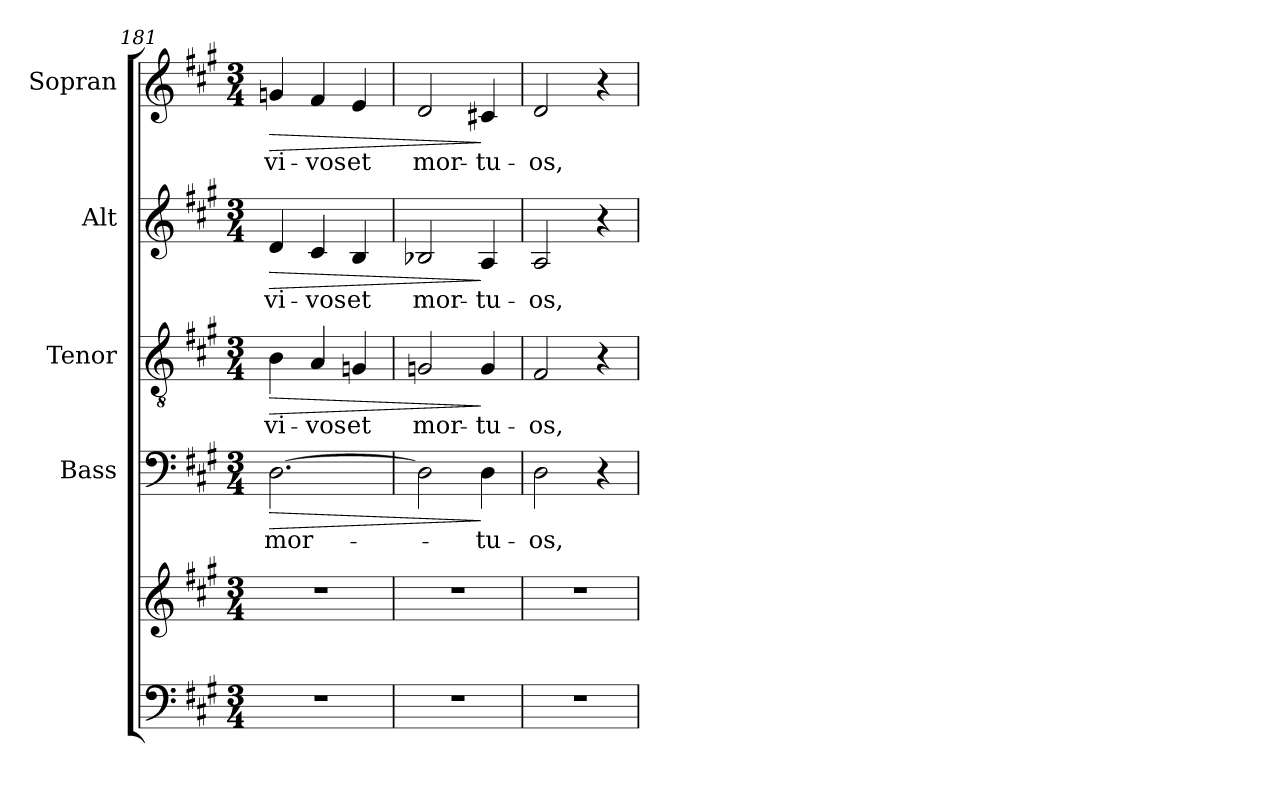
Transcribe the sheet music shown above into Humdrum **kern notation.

**kern	**kern	**kern	**text	**dynam	**kern	**text	**dynam	**kern	**text	**dynam	**kern	**text	**dynam
*part5	*part5	*part4	*part4	*part4	*part3	*part3	*part3	*part2	*part2	*part2	*part1	*part1	*part1
*staff6	*staff5	*staff4	*staff4	*staff4	*staff3	*staff3	*staff3	*staff2	*staff2	*staff2	*staff1	*staff1	*staff1
*	*	*I"Bass	*	*	*I"Tenor	*	*	*I"Alt	*	*	*I"Sopran	*	*
*	*	*I'B.	*	*	*I'T.	*	*	*I'A.	*	*	*I'S.	*	*
*clefF4	*clefG2	*clefF4	*	*	*clefGv2	*	*	*clefG2	*	*	*clefG2	*	*
*k[f#c#g#]	*k[f#c#g#]	*k[f#c#g#]	*	*	*k[f#c#g#]	*	*	*k[f#c#g#]	*	*	*k[f#c#g#]	*	*
*A:	*A:	*A:	*	*	*A:	*	*	*A:	*	*	*A:	*	*
*M3/4	*M3/4	*M3/4	*	*	*M3/4	*	*	*M3/4	*	*	*M3/4	*	*
=181	=181	=181	=181	=181	=181	=181	=181	=181	=181	=181	=181	=181	=181
!	!	!	!LO:LY:b	!LO:HP:b	!	!LO:LY:b	!LO:HP:b	!	!LO:LY:b	!LO:HP:b	!	!LO:LY:b	!LO:HP:b
2.r	2.r	[2.D\	mor-	>	4B\	vi-	>	4d/	vi-	>	4gn/	vi-	>
!	!	!	!	!	!	!LO:LY:b	!	!	!LO:LY:b	!	!	!LO:LY:b	!
.	.	.	.	.	4A/	-vos	.	4c#/	-vos	.	4f#/	-vos	.
!	!	!	!	!	!	!LO:LY:b	!	!	!LO:LY:b	!	!	!LO:LY:b	!
.	.	.	.	.	4Gn/	et	.	4B/	et	.	4e/	et	.
=182	=182	=182	=182	=182	=182	=182	=182	=182	=182	=182	=182	=182	=182
!	!	!	!	!	!	!LO:LY:b	!	!	!LO:LY:b	!	!	!LO:LY:b	!
2.r	2.r	2D\]	.	.	2Gn/	mor-	.	2B-X/	mor-	.	2d/	mor-	.
!	!	!	!LO:LY:b	!	!	!LO:LY:b	!	!	!LO:LY:b	!	!	!LO:LY:b	!
.	.	4D\	-tu-	]	4G/	-tu-	]	4A/	-tu-	]	4c#X/	-tu-	]
=183	=183	=183	=183	=183	=183	=183	=183	=183	=183	=183	=183	=183	=183
!	!	!	!LO:LY:b	!	!	!LO:LY:b	!	!	!LO:LY:b	!	!	!LO:LY:b	!
2.r	2.r	2D\	-os,	.	2F#/	-os,	.	2A/	-os,	.	2d/	-os,	.
.	.	4r	.	.	4r	.	.	4r	.	.	4r	.	.
=	=	=	=	=	=	=	=	=	=	=	=	=	=
*-	*-	*-	*-	*-	*-	*-	*-	*-	*-	*-	*-	*-	*-
